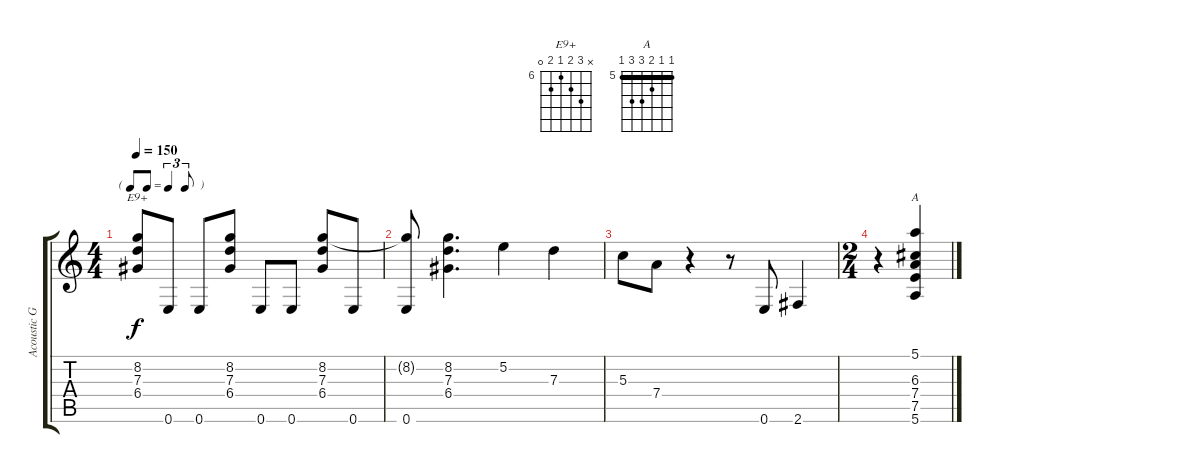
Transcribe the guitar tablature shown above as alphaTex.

\track ("Acoustic Guitar" "Acoustic G") {instrument acousticguitarnylon}
\staff {score tabs}
\tuning (E4 B3 G3 D3 A2 E2) {hide}
\chord ("E9+" x 8 7 6 7 0) {firstfret 6}
\chord ("A" 5 5 6 7 7 5) {firstfret 5 barre 5}
\ts (4 4)
\tf triplet8th
\tempo 150
\clef g2
\ks c
(8.2 7.3 6.4).8{ch "E9+" dy f} 0.6.8 0.6.8 (8.2 7.3 6.4).8 0.6.8 0.6.8 (8.2 7.3 6.4).8 0.6.8 |
(8.2{t} 0.6).8 (8.2 7.3 6.4).4{d} 5.2.4 7.3.4 |
5.3.8 7.4.8 r.4 r.8 0.6.8 2.6.4 |
\ts (2 4)
r.4 (5.1 6.3 7.4 7.5 5.6).4{ch "A"}
